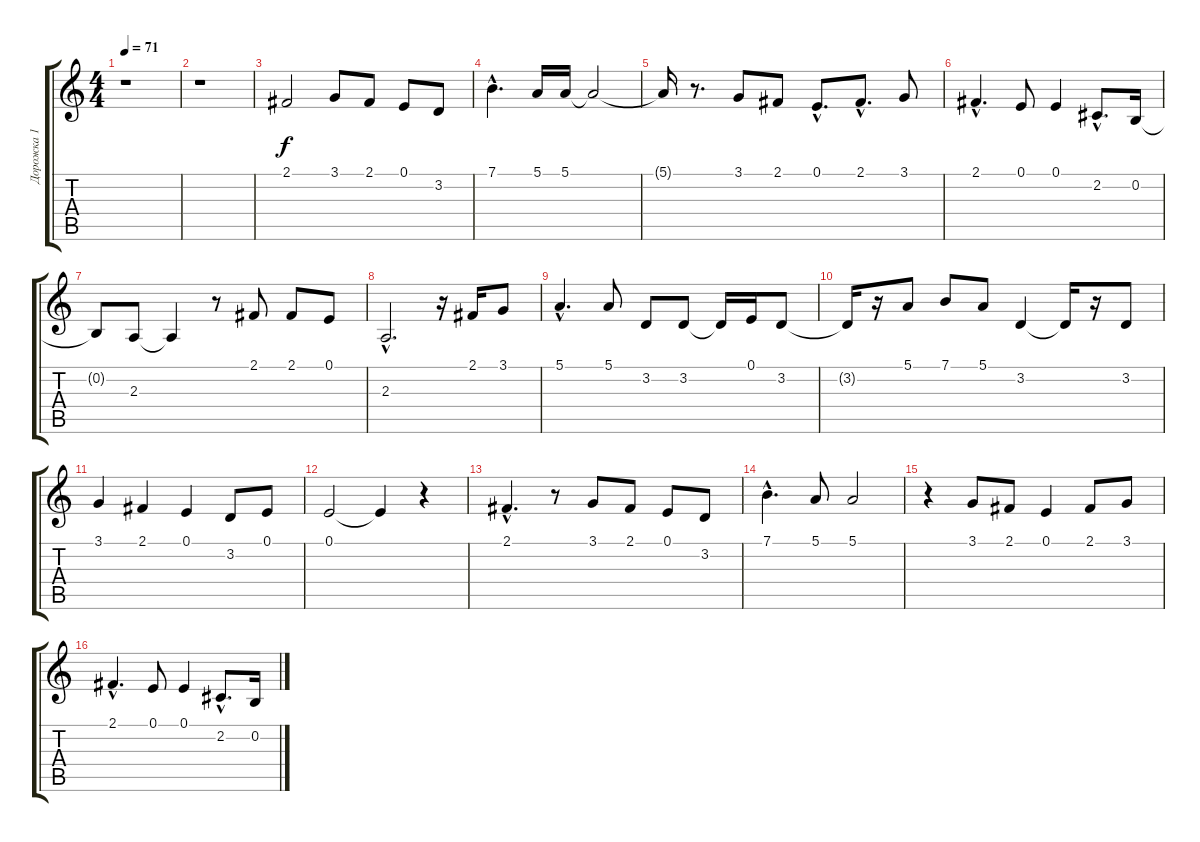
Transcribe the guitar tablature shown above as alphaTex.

\track ("Дорожка 1" "Дорожка 1") {instrument trumpet}
\staff {score tabs}
\tuning (E4 B3 G3 D3 A2 E2) {hide}
\ts (4 4)
\tempo 71
\clef g2
\ks c
r.1{dy f instrument trumpet} |
r.1 |
2.1.2 3.1.8 2.1.8 0.1.8 3.2.8 |
7.1{hac}.4{d} 5.1.16 5.1.16 5.1{t}.2 |
5.1{t}.16 r.8{d} 3.1.8 2.1.8 0.1{hac}.8{d} 2.1{hac}.8{d} 3.1.8 |
2.1{hac}.4{d} 0.1.8 0.1.4 2.2{hac}.8{d} 0.2.16 |
0.2{t}.8 2.3.8 2.3{t}.4 r.8 2.1.8 2.1.8 0.1.8 |
2.3{hac}.2{d} r.16 2.1.16 3.1.8 |
5.1{hac}.4{d} 5.1.8 3.2.8 3.2.8 3.2{t}.16 0.1.16 3.2.8 |
3.2{t}.16 r.16 5.1.8 7.1.8 5.1.8 3.2.4 3.2{t}.16 r.16 3.2.8 |
3.1.4 2.1.4 0.1.4 3.2.8 0.1.8 |
0.1.2 0.1{t}.4 r.4 |
2.1{hac}.4{d} r.8 3.1.8 2.1.8 0.1.8 3.2.8 |
7.1{hac}.4{d} 5.1.8 5.1.2 |
r.4 3.1.8 2.1.8 0.1.4 2.1.8 3.1.8 |
2.1{hac}.4{d} 0.1.8 0.1.4 2.2{hac}.8{d} 0.2.16
